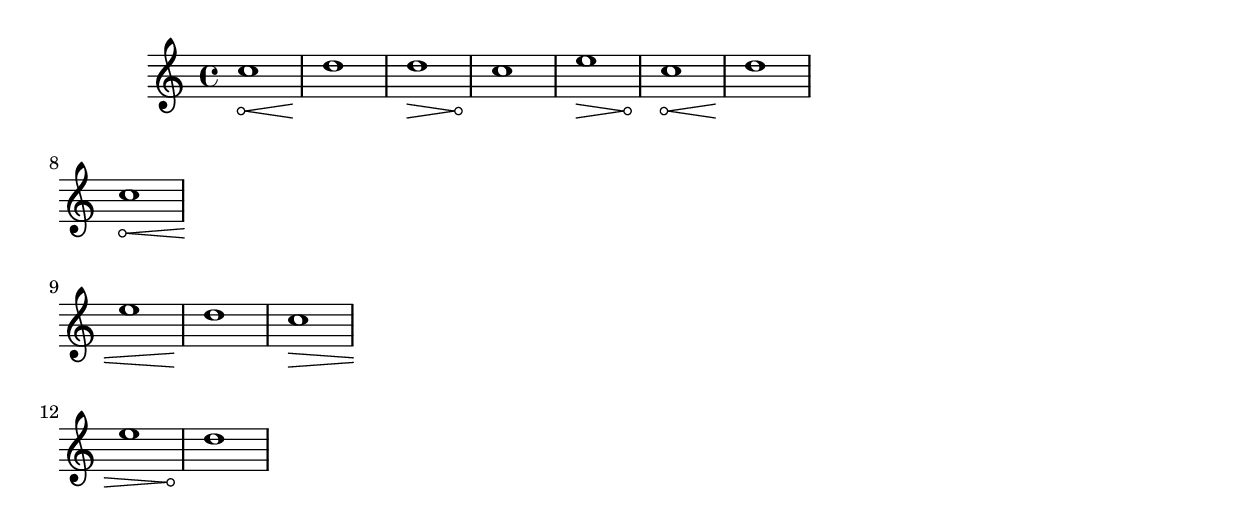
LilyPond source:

\version "2.10.0"

\header {

  texidoc = "Hairpins can have circled tips. A decrescendo del niente
followed by a crescendo al niente should only print one circle."

}

\layout { ragged-right = ##t } 

\relative c'' {
	\override Hairpin #'circled-tip = ##t
	c1\< d\! d\> c\! e\> c\< d\! \break
	c\< \break
	e d\! c\> \break
	e d\!
}

